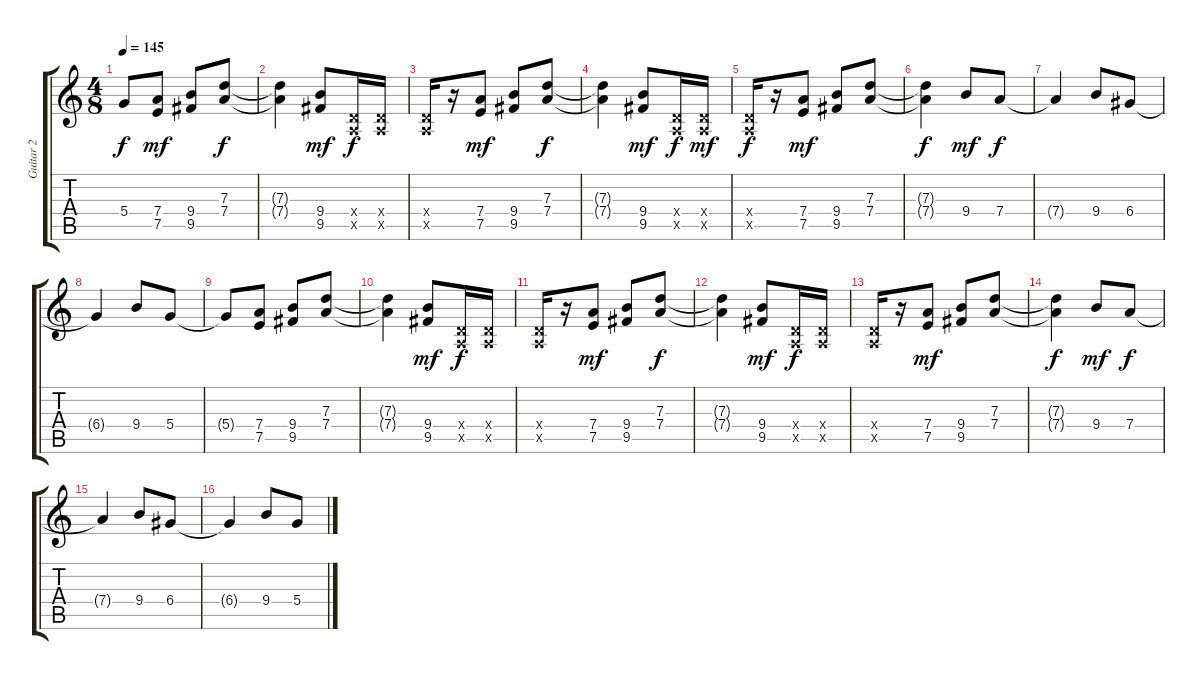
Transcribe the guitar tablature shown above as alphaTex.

\track ("Guitar 2" "Guitar 2") {instrument overdrivenguitar}
\staff {score tabs}
\tuning (E4 B3 G3 D3 A2 E2) {hide}
\ts (4 8)
\tempo 145
\clef g2
\ks c
5.4{t}.8{dy f} (7.4 7.5).8{dy mf} (9.4 9.5).8 (7.3 7.4).8{dy f} |
(7.3{t} 7.4{t}).4 (9.4 9.5).8{dy mf} (0.4{x} 0.5{x}).16{dy f} (0.4{x} 0.5{x}).16 |
(0.4{x} 0.5{x}).16 r.16 (7.4 7.5).8{dy mf} (9.4 9.5).8 (7.3 7.4).8{dy f} |
(7.3{t} 7.4{t}).4 (9.4 9.5).8{dy mf} (0.4{x} 0.5{x}).16{dy f} (0.4{x} 0.5{x}).16{dy mf} |
(0.4{x} 0.5{x}).16{dy f} r.16 (7.4 7.5).8{dy mf} (9.4 9.5).8 (7.3 7.4).8 |
(7.3{t} 7.4{t}).4{dy f} 9.4.8{dy mf} 7.4.8{dy f} |
7.4{t}.4 9.4.8 6.4.8 |
6.4{t}.4 9.4.8 5.4.8 |
5.4{t}.8 (7.4 7.5).8 (9.4 9.5).8 (7.3 7.4).8 |
(7.3{t} 7.4{t}).4 (9.4 9.5).8{dy mf} (0.4{x} 0.5{x}).16{dy f} (0.4{x} 0.5{x}).16 |
(0.4{x} 0.5{x}).16 r.16 (7.4 7.5).8{dy mf} (9.4 9.5).8 (7.3 7.4).8{dy f} |
(7.3{t} 7.4{t}).4 (9.4 9.5).8{dy mf} (0.4{x} 0.5{x}).16{dy f} (0.4{x} 0.5{x}).16 |
(0.4{x} 0.5{x}).16 r.16 (7.4 7.5).8{dy mf} (9.4 9.5).8 (7.3 7.4).8 |
(7.3{t} 7.4{t}).4{dy f} 9.4.8{dy mf} 7.4.8{dy f} |
7.4{t}.4 9.4.8 6.4.8 |
6.4{t}.4 9.4.8 5.4.8
